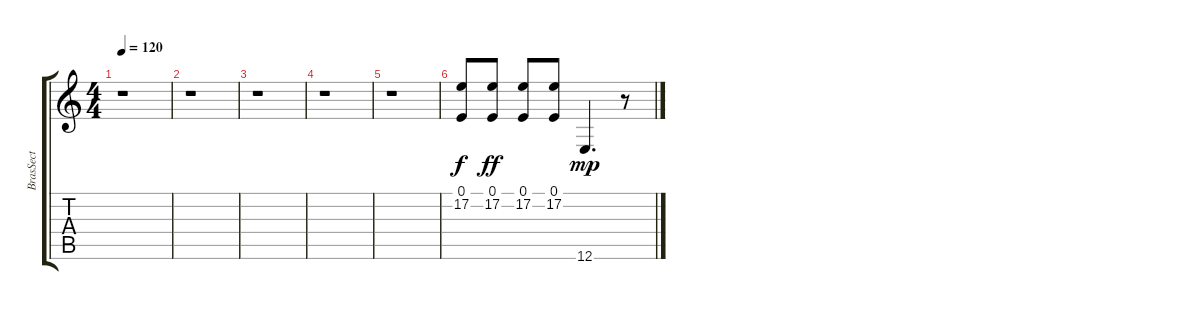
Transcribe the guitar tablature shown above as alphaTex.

\track ("BrasSect" "BrasSect") {instrument brasssection}
\staff {score tabs}
\tuning (E4 B3 G3 D3 A2 E2) {hide}
\ts (4 4)
\tempo 120
\clef g2
\ks c
r.1{dy ff} |
r.1 |
r.1 |
r.1 |
r.1 |
(0.1 17.2).8{dy f} (0.1 17.2).8{dy ff} (0.1 17.2).8 (0.1 17.2).8 12.6.4{d dy mp} r.8
